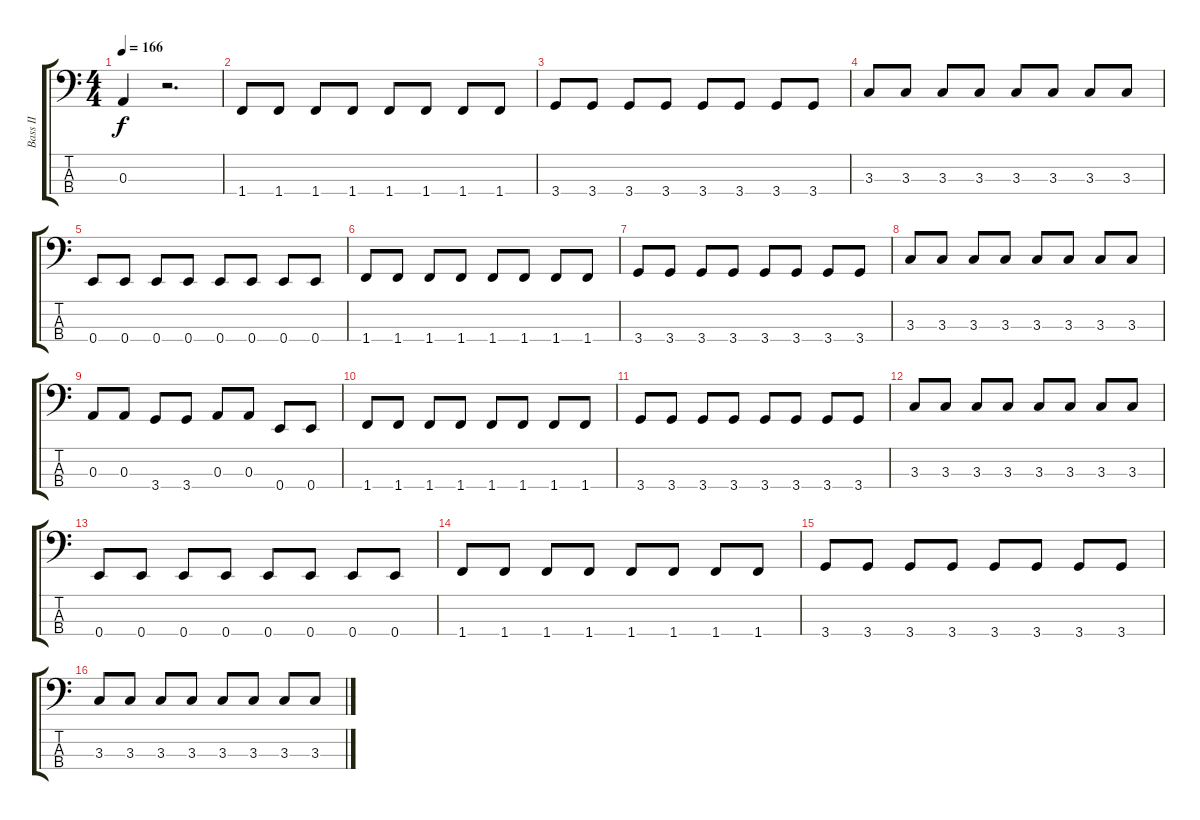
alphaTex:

\track ("Bass II" "Bass II") {instrument electricbasspick}
\staff {score tabs}
\tuning (G2 D2 A1 E1) {hide}
\ts (4 4)
\tempo 166
\clef f4
\ks c
0.3.4{dy f} r.2{d} |
1.4.8 1.4.8 1.4.8 1.4.8 1.4.8 1.4.8 1.4.8 1.4.8 |
3.4.8 3.4.8 3.4.8 3.4.8 3.4.8 3.4.8 3.4.8 3.4.8 |
3.3.8 3.3.8 3.3.8 3.3.8 3.3.8 3.3.8 3.3.8 3.3.8 |
0.4.8 0.4.8 0.4.8 0.4.8 0.4.8 0.4.8 0.4.8 0.4.8 |
1.4.8 1.4.8 1.4.8 1.4.8 1.4.8 1.4.8 1.4.8 1.4.8 |
3.4.8 3.4.8 3.4.8 3.4.8 3.4.8 3.4.8 3.4.8 3.4.8 |
3.3.8 3.3.8 3.3.8 3.3.8 3.3.8 3.3.8 3.3.8 3.3.8 |
0.3.8 0.3.8 3.4.8 3.4.8 0.3.8 0.3.8 0.4.8 0.4.8 |
1.4.8 1.4.8 1.4.8 1.4.8 1.4.8 1.4.8 1.4.8 1.4.8 |
3.4.8 3.4.8 3.4.8 3.4.8 3.4.8 3.4.8 3.4.8 3.4.8 |
3.3.8 3.3.8 3.3.8 3.3.8 3.3.8 3.3.8 3.3.8 3.3.8 |
0.4.8 0.4.8 0.4.8 0.4.8 0.4.8 0.4.8 0.4.8 0.4.8 |
1.4.8 1.4.8 1.4.8 1.4.8 1.4.8 1.4.8 1.4.8 1.4.8 |
3.4.8 3.4.8 3.4.8 3.4.8 3.4.8 3.4.8 3.4.8 3.4.8 |
3.3.8 3.3.8 3.3.8 3.3.8 3.3.8 3.3.8 3.3.8 3.3.8
